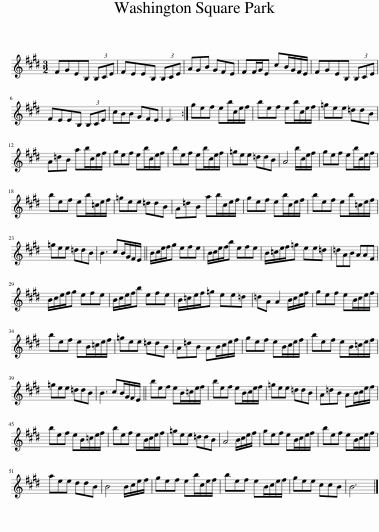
X:1
L:1/8
M:3/2
I:linebreak $
K:E
V:1 treble
V:1
 FGEB, (3B,CE | FEEB, (3B,CE | AGB GFE | FF/G/E cB/G/F/E/ | FGEB, (3B,CE |$ %5
 FEEB, (3B,CE | cBB GFE | E3 :| gef eb/c/e/f/ | bef eb/c/e/f/ | %10
 =gee =ddB |$ A=dB ab/c/e/f/ | gef eb/c/e/f/ | bef eb/c/e/f/ | =gee =ddB | %15
 A4 b/c/e/f/ | gef eb/c/e/f/ |$ bef eb/=c/e/f/ | =gee =ddB | A=dB ab/c/e/f/ | %20
 gef eb/c/e/f/ | bef eb/=c/e/f/ |$ =gee =ddB | B3 cB/G/F/E/ || B/c/e/f/g efe | %25
 B/c/e/f/b efe | B/=c/e/f/=g ee=d | =dAB AAF |$ B/c/e/f/g efe | B/c/e/f/b efe | %30
 B/=c/e/f/=g ee=d | =dA A2 B/c/e/f/ | gef eB/c/e/f/ |$ bef eB/=c/e/f/ | =gee =ddB | %35
 A=dB AB/c/e/f/ | gef eB/c/e/f/ | bef eB/=c/e/f/ |$ =gee =ddB | B3 cB/G/F/E/ || %40
 bef eB/=c/e/f/ | bef eB/c/e/f/ | =gee =ddB | A=dB AB/c/e/f/ |$ bef eB/=c/e/f/ | %45
 bef eB/c/e/f/ | =gee =ddB | A4 B/c/e/f/ | gef eB/c/e/f/ | bef eB/c/e/f/ |$ %50
 aee ddB | B4 B/c/e/f/ | gef eb/c/e/f/ | bef eB/c/e/f/ | gee ccB | %55
 B6 |] %56
